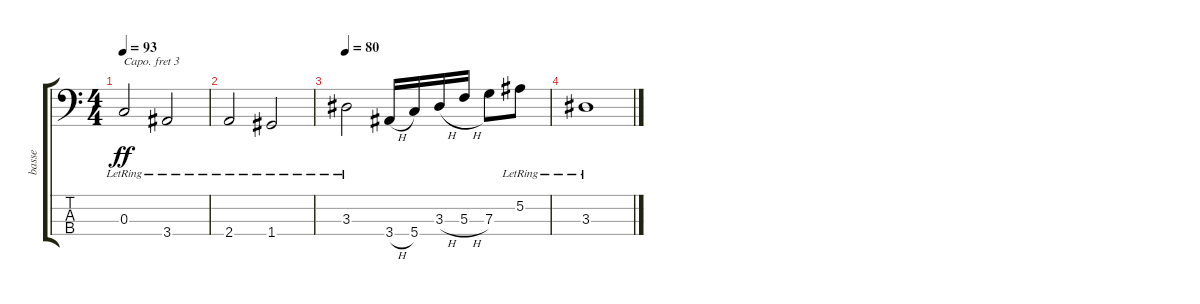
\track ("basse" "basse") {instrument acousticbass}
\staff {score tabs}
\capo 3
\tuning (G2 D2 A1 E1) {hide}
\ts (4 4)
\tempo 93
\clef f4
\ks c
0.3{lr}.2{dy ff} 3.4{lr}.2 |
2.4{lr}.2 1.4{lr}.2 |
\tempo 80
3.3{lr}.2 3.4{h}.16 5.4.16 3.3{h}.16 5.3{h}.16 7.3.8 5.2{lr}.8 |
3.3{lr}.1
